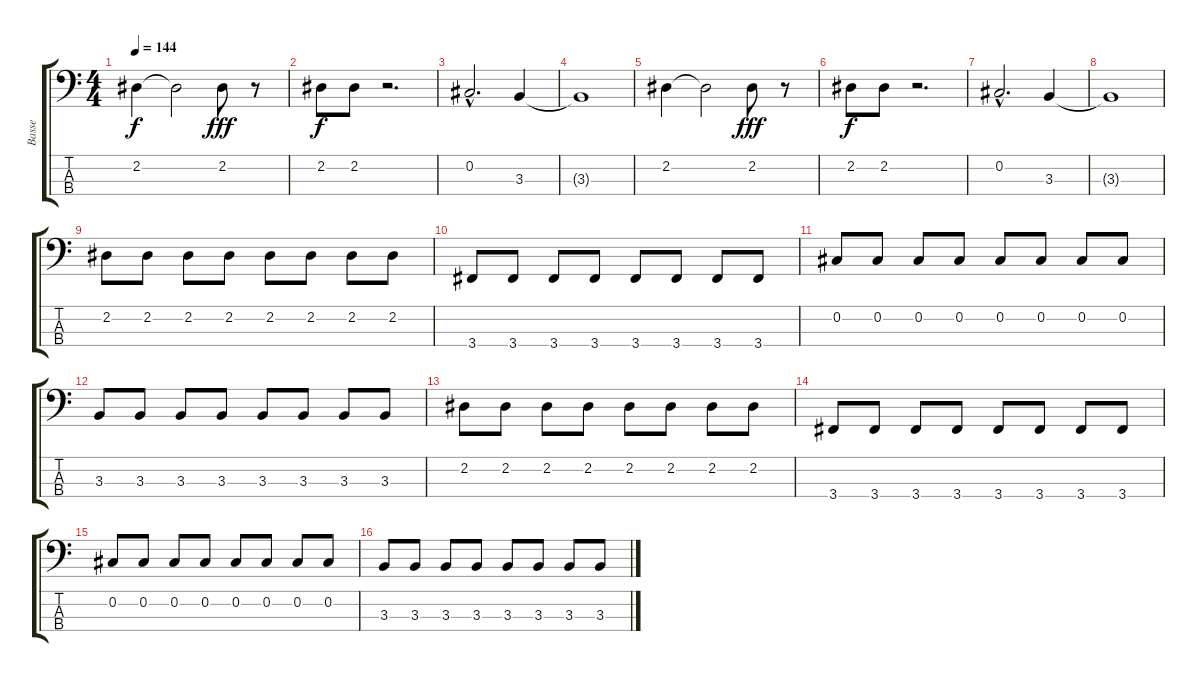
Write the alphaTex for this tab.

\track ("Basse" "Basse") {instrument electricbassfinger}
\staff {score tabs}
\tuning (Gb2 Db2 Ab1 Eb1) {hide}
\ts (4 4)
\tempo 144
\clef f4
\ks c
2.2.4{dy f} 2.2{t}.2 2.2.8{dy fff} r.8 |
2.2.8{dy f} 2.2.8 r.2{d} |
0.2{hac}.2{d} 3.3.4 |
3.3{t}.1 |
2.2.4 2.2{t}.2 2.2.8{dy fff} r.8 |
2.2.8{dy f} 2.2.8 r.2{d} |
0.2{hac}.2{d} 3.3.4 |
3.3{t}.1 |
2.2.8 2.2.8 2.2.8 2.2.8 2.2.8 2.2.8 2.2.8 2.2.8 |
3.4.8 3.4.8 3.4.8 3.4.8 3.4.8 3.4.8 3.4.8 3.4.8 |
0.2.8 0.2.8 0.2.8 0.2.8 0.2.8 0.2.8 0.2.8 0.2.8 |
3.3.8 3.3.8 3.3.8 3.3.8 3.3.8 3.3.8 3.3.8 3.3.8 |
2.2.8 2.2.8 2.2.8 2.2.8 2.2.8 2.2.8 2.2.8 2.2.8 |
3.4.8 3.4.8 3.4.8 3.4.8 3.4.8 3.4.8 3.4.8 3.4.8 |
0.2.8 0.2.8 0.2.8 0.2.8 0.2.8 0.2.8 0.2.8 0.2.8 |
3.3.8 3.3.8 3.3.8 3.3.8 3.3.8 3.3.8 3.3.8 3.3.8
